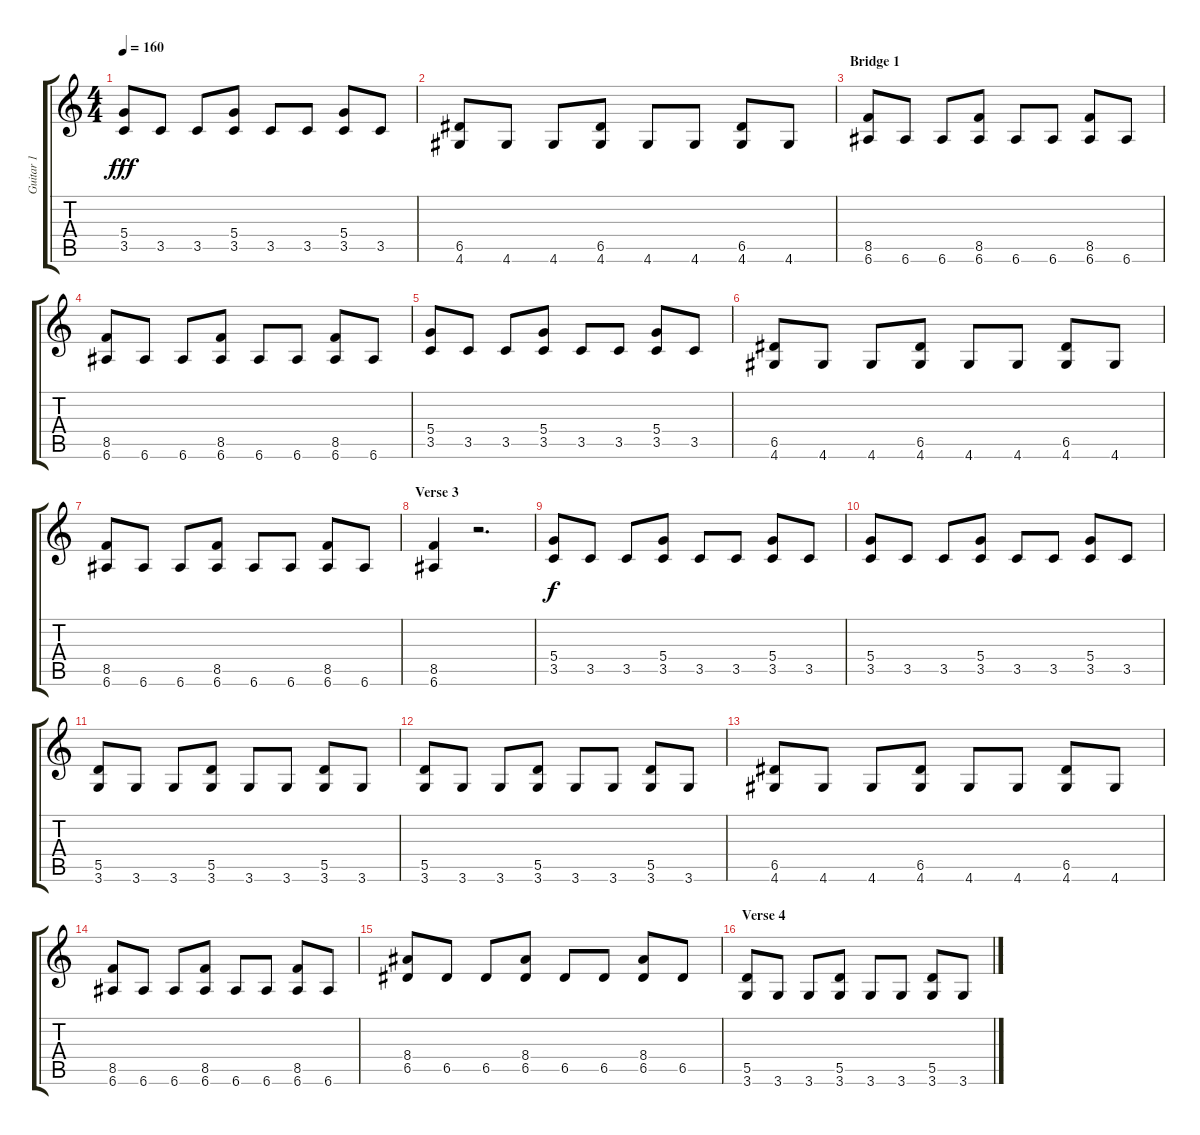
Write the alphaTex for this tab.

\track ("Guitar 1" "Guitar 1") {instrument distortionguitar}
\staff {score tabs}
\tuning (E4 B3 G3 D3 A2 E2) {hide}
\ts (4 4)
\tempo 160
\clef g2
\ks c
(5.4 3.5).8{dy fff} 3.5.8 3.5.8 (5.4 3.5).8 3.5.8 3.5.8 (5.4 3.5).8 3.5.8 |
(6.5 4.6).8 4.6.8 4.6.8 (6.5 4.6).8 4.6.8 4.6.8 (6.5 4.6).8 4.6.8 |
\section ("" "Bridge 1")
(8.5 6.6).8 6.6.8 6.6.8 (8.5 6.6).8 6.6.8 6.6.8 (8.5 6.6).8 6.6.8 |
(8.5 6.6).8 6.6.8 6.6.8 (8.5 6.6).8 6.6.8 6.6.8 (8.5 6.6).8 6.6.8 |
(5.4 3.5).8 3.5.8 3.5.8 (5.4 3.5).8 3.5.8 3.5.8 (5.4 3.5).8 3.5.8 |
(6.5 4.6).8 4.6.8 4.6.8 (6.5 4.6).8 4.6.8 4.6.8 (6.5 4.6).8 4.6.8 |
(8.5 6.6).8 6.6.8 6.6.8 (8.5 6.6).8 6.6.8 6.6.8 (8.5 6.6).8 6.6.8 |
\section ("" "Verse 3")
(8.5 6.6).4 r.2{d} |
(5.4 3.5).8{dy f} 3.5.8 3.5.8 (5.4 3.5).8 3.5.8 3.5.8 (5.4 3.5).8 3.5.8 |
(5.4 3.5).8 3.5.8 3.5.8 (5.4 3.5).8 3.5.8 3.5.8 (5.4 3.5).8 3.5.8 |
(5.5 3.6).8 3.6.8 3.6.8 (5.5 3.6).8 3.6.8 3.6.8 (5.5 3.6).8 3.6.8 |
(5.5 3.6).8 3.6.8 3.6.8 (5.5 3.6).8 3.6.8 3.6.8 (5.5 3.6).8 3.6.8 |
(6.5 4.6).8 4.6.8 4.6.8 (6.5 4.6).8 4.6.8 4.6.8 (6.5 4.6).8 4.6.8 |
(8.5 6.6).8 6.6.8 6.6.8 (8.5 6.6).8 6.6.8 6.6.8 (8.5 6.6).8 6.6.8 |
(8.4 6.5).8 6.5.8 6.5.8 (8.4 6.5).8 6.5.8 6.5.8 (8.4 6.5).8 6.5.8 |
\section ("" "Verse 4")
(5.5 3.6).8 3.6.8 3.6.8 (5.5 3.6).8 3.6.8 3.6.8 (5.5 3.6).8 3.6.8
